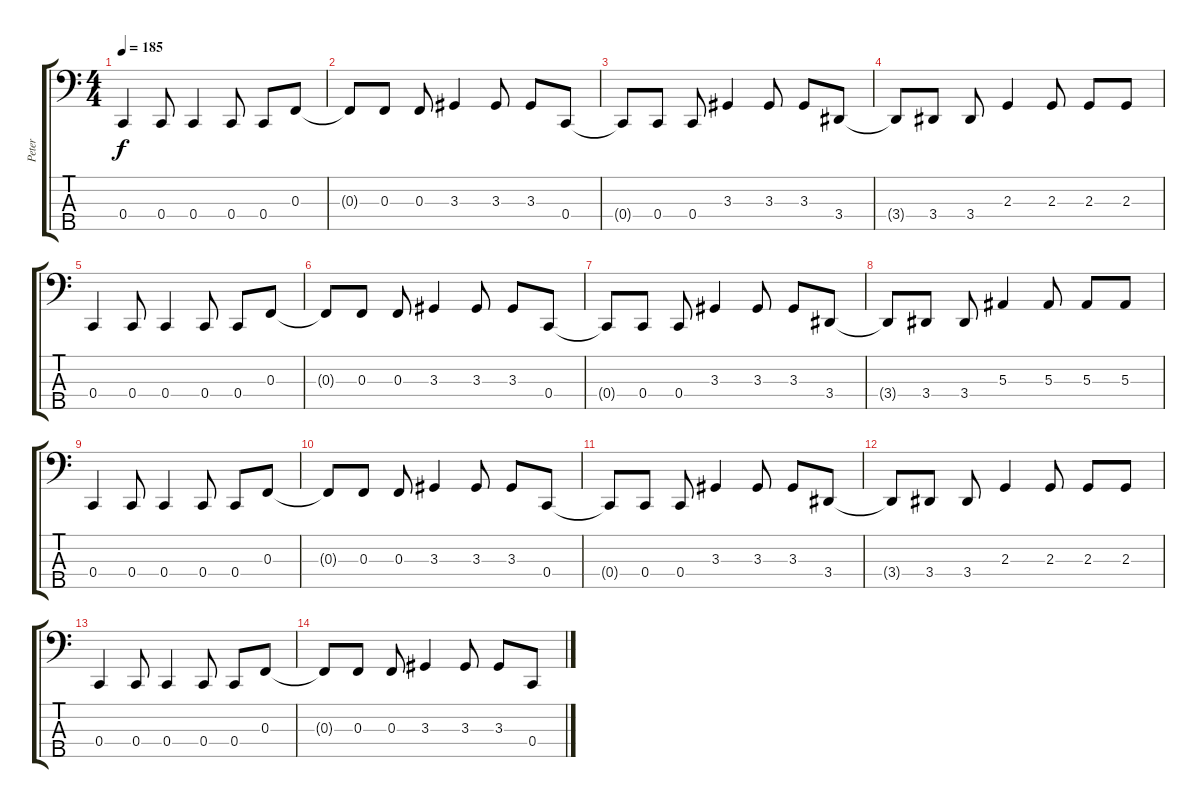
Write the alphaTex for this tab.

\track ("Peter" "Peter") {instrument electricbassfinger}
\staff {score tabs}
\tuning (Eb2 Bb1 F1 C1 G0) {hide}
\ts (4 4)
\tempo 185
\clef f4
\ks c
0.4.4{dy f volume 8} 0.4.8 0.4.4 0.4.8 0.4.8 0.3.8 |
0.3{t}.8 0.3.8 0.3.8 3.3.4 3.3.8 3.3.8 0.4.8 |
0.4{t}.8 0.4.8 0.4.8 3.3.4 3.3.8 3.3.8 3.4.8 |
3.4{t}.8 3.4.8 3.4.8 2.3.4 2.3.8 2.3.8 2.3.8 |
0.4.4{volume 6} 0.4.8 0.4.4 0.4.8 0.4.8 0.3.8 |
0.3{t}.8 0.3.8 0.3.8 3.3.4 3.3.8 3.3.8 0.4.8 |
0.4{t}.8 0.4.8 0.4.8 3.3.4 3.3.8 3.3.8 3.4.8 |
3.4{t}.8 3.4.8 3.4.8 5.3.4 5.3.8 5.3.8 5.3.8 |
0.4.4{volume 4} 0.4.8 0.4.4 0.4.8 0.4.8 0.3.8 |
0.3{t}.8 0.3.8 0.3.8 3.3.4 3.3.8 3.3.8 0.4.8 |
0.4{t}.8 0.4.8 0.4.8 3.3.4 3.3.8 3.3.8 3.4.8 |
3.4{t}.8 3.4.8 3.4.8 2.3.4 2.3.8 2.3.8 2.3.8 |
0.4.4{volume 0} 0.4.8 0.4.4 0.4.8 0.4.8 0.3.8 |
0.3{t}.8 0.3.8 0.3.8 3.3.4 3.3.8 3.3.8 0.4.8
